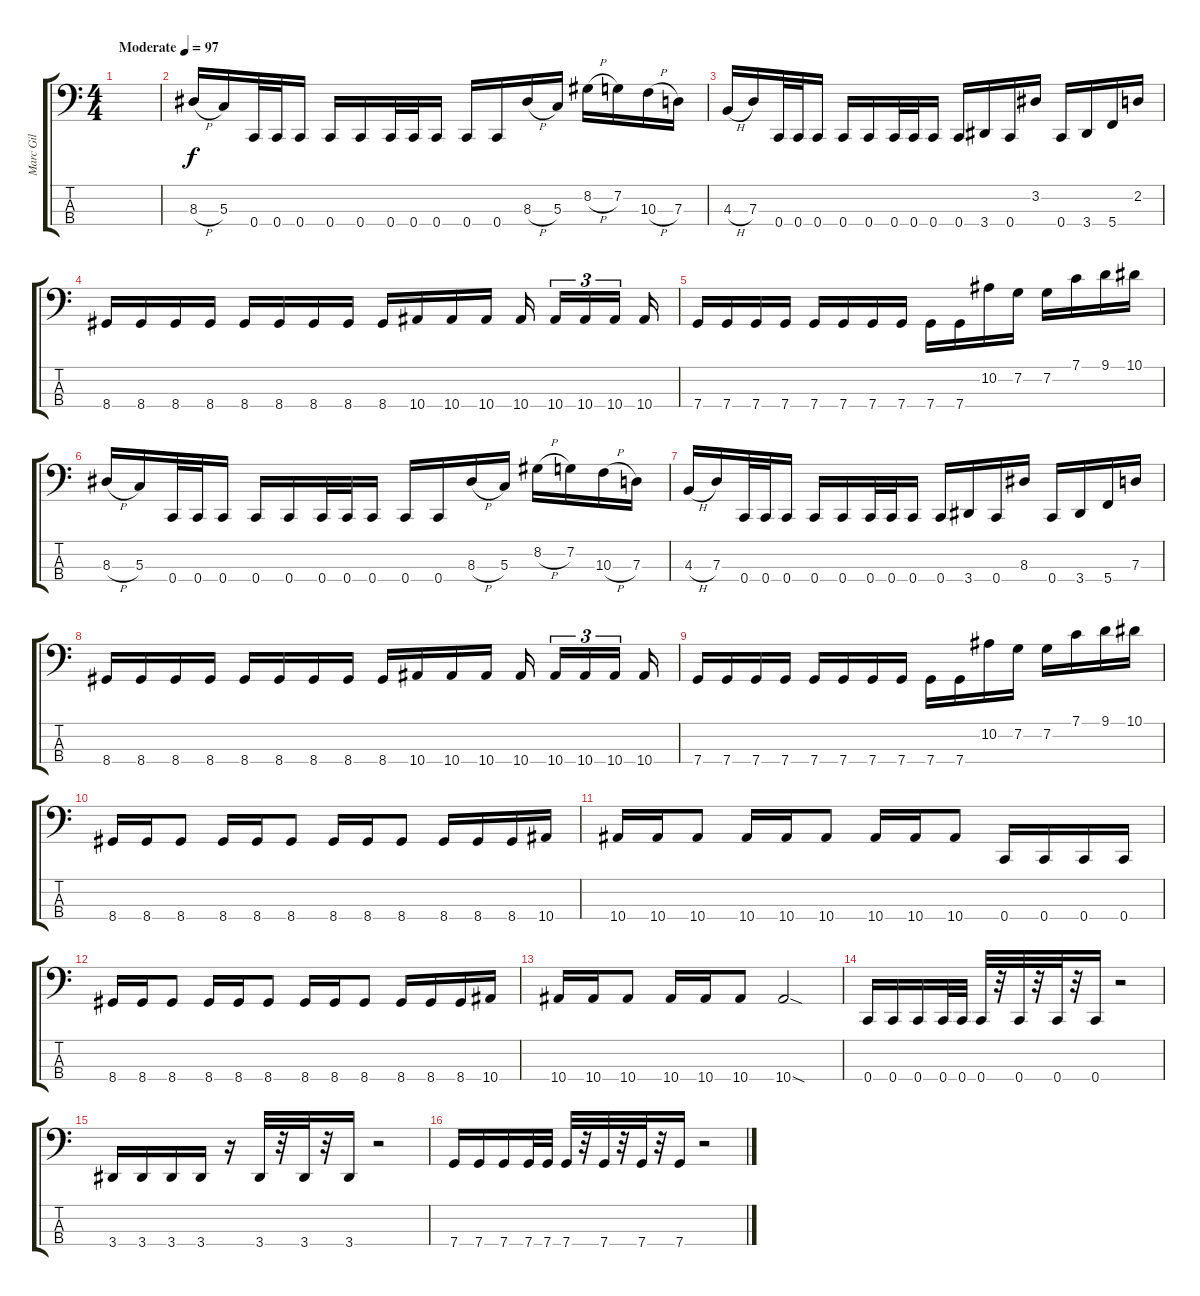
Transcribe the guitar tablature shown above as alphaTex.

\track ("Marc Gil" "Marc Gil") {instrument electricbassfinger}
\staff {score tabs}
\tuning (F2 C2 G1 C1) {hide}
\ts (4 4)
\tempo (97 "Moderate")
\clef f4
\ks c
|
8.3{h}.16 5.3.16 0.4.32 0.4.32 0.4.16 0.4.16 0.4.16 0.4.32 0.4.32 0.4.16 0.4.16 0.4.16 8.3{h}.16 5.3.16 8.2{h}.16 7.2.16 10.3{h}.16 7.3.16 |
4.3{h}.16 7.3.16 0.4.32 0.4.32 0.4.16 0.4.16 0.4.16 0.4.32 0.4.32 0.4.16 0.4.16 3.4.16 0.4.16 3.2.16 0.4.16 3.4.16 5.4.16 2.2.16 |
8.4.16 8.4.16 8.4.16 8.4.16 8.4.16 8.4.16 8.4.16 8.4.16 8.4.16 10.4.16 10.4.16 10.4.16 10.4.16{beam splitsecondary} 10.4.16{tu (3 2)} 10.4.16{tu (3 2)} 10.4.16{tu (3 2) beam splitsecondary} 10.4.16 |
7.4.16 7.4.16 7.4.16 7.4.16 7.4.16 7.4.16 7.4.16 7.4.16 7.4.16 7.4.16 10.2.16 7.2.16 7.2.16 7.1.16 9.1.16 10.1.16 |
8.3{h}.16 5.3.16 0.4.32 0.4.32 0.4.16 0.4.16 0.4.16 0.4.32 0.4.32 0.4.16 0.4.16 0.4.16 8.3{h}.16 5.3.16 8.2{h}.16 7.2.16 10.3{h}.16 7.3.16 |
4.3{h}.16 7.3.16 0.4.32 0.4.32 0.4.16 0.4.16 0.4.16 0.4.32 0.4.32 0.4.16 0.4.16 3.4.16 0.4.16 8.3.16 0.4.16 3.4.16 5.4.16 7.3.16 |
8.4.16 8.4.16 8.4.16 8.4.16 8.4.16 8.4.16 8.4.16 8.4.16 8.4.16 10.4.16 10.4.16 10.4.16 10.4.16{beam splitsecondary} 10.4.16{tu (3 2)} 10.4.16{tu (3 2)} 10.4.16{tu (3 2) beam splitsecondary} 10.4.16 |
7.4.16 7.4.16 7.4.16 7.4.16 7.4.16 7.4.16 7.4.16 7.4.16 7.4.16 7.4.16 10.2.16 7.2.16 7.2.16 7.1.16 9.1.16 10.1.16 |
8.4.16 8.4.16 8.4.8 8.4.16 8.4.16 8.4.8 8.4.16 8.4.16 8.4.8 8.4.16 8.4.16 8.4.16 10.4.16 |
10.4.16 10.4.16 10.4.8 10.4.16 10.4.16 10.4.8 10.4.16 10.4.16 10.4.8 0.4.16 0.4.16 0.4.16 0.4.16 |
8.4.16 8.4.16 8.4.8 8.4.16 8.4.16 8.4.8 8.4.16 8.4.16 8.4.8 8.4.16 8.4.16 8.4.16 10.4.16 |
10.4.16 10.4.16 10.4.8 10.4.16 10.4.16 10.4.8 10.4{sod}.2 |
0.4.16 0.4.16 0.4.16 0.4.32 0.4.32 0.4.32 r.32 0.4.32 r.32 0.4.32 r.32 0.4.16 r.2 |
3.4.16 3.4.16 3.4.16 3.4.16 r.16 3.4.32 r.32 3.4.32 r.32 3.4.16 r.2 |
7.4.16 7.4.16 7.4.16 7.4.32 7.4.32 7.4.32 r.32 7.4.32 r.32 7.4.32 r.32 7.4.16 r.2
